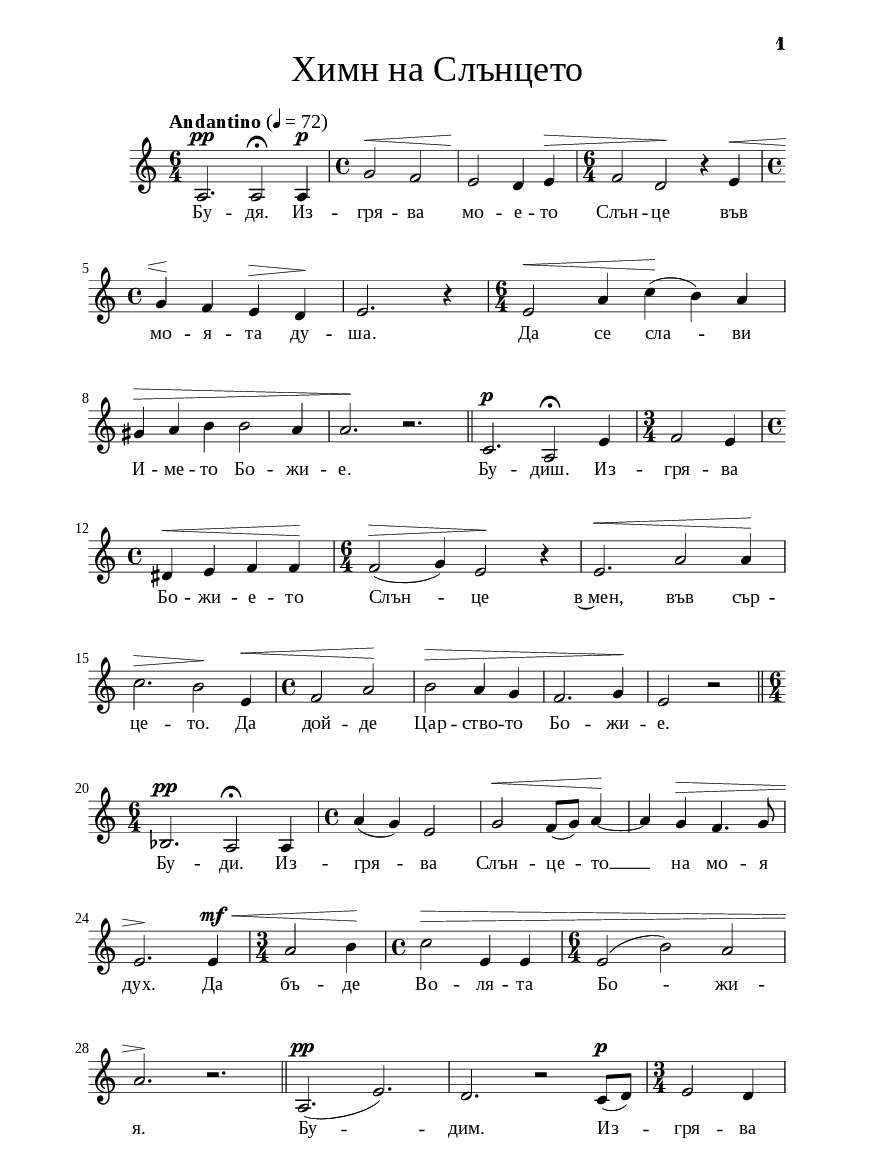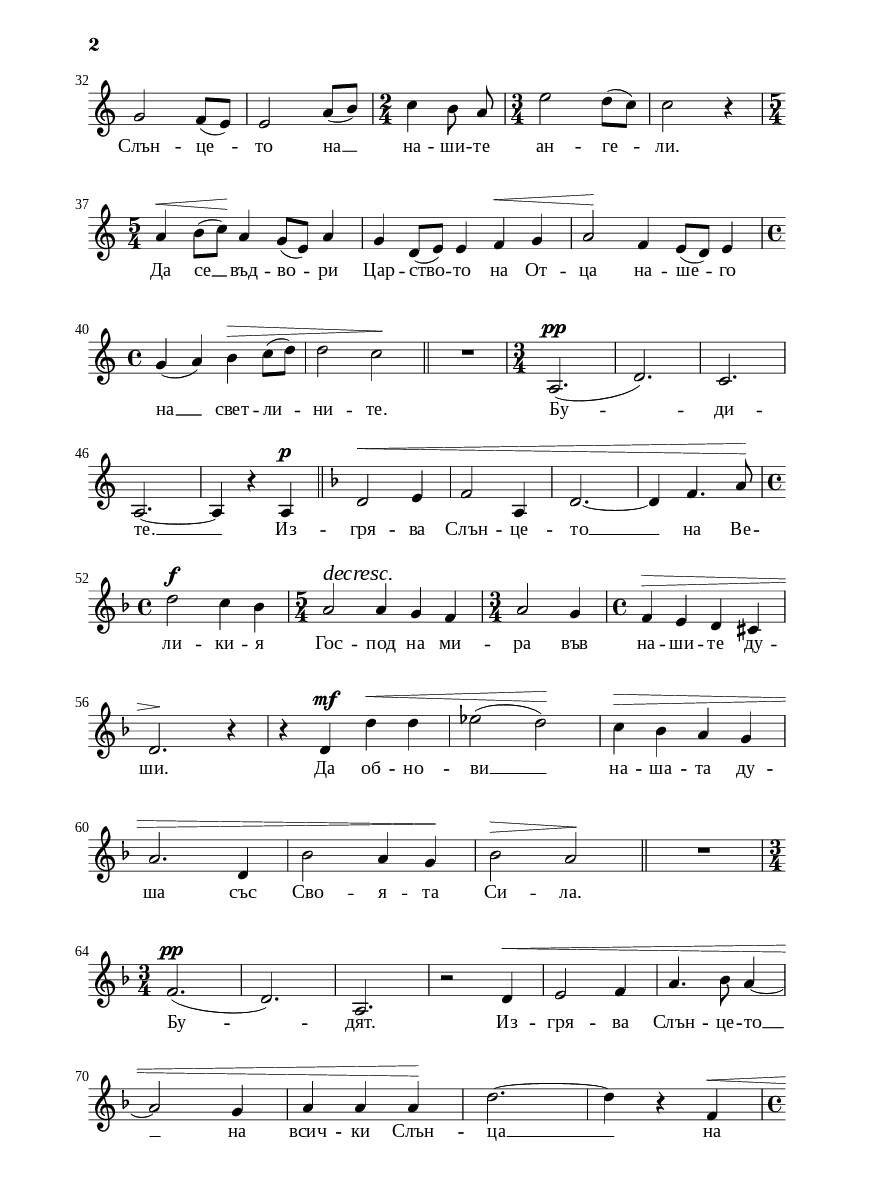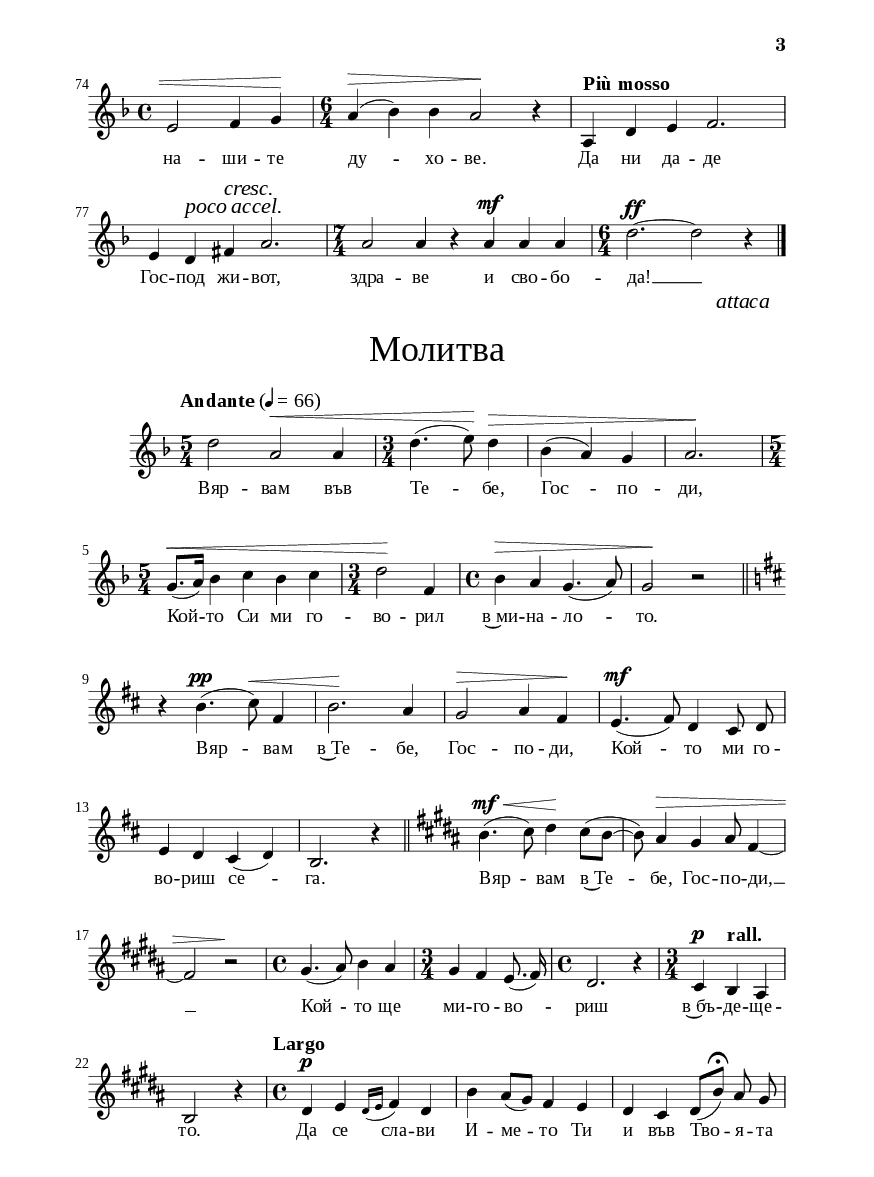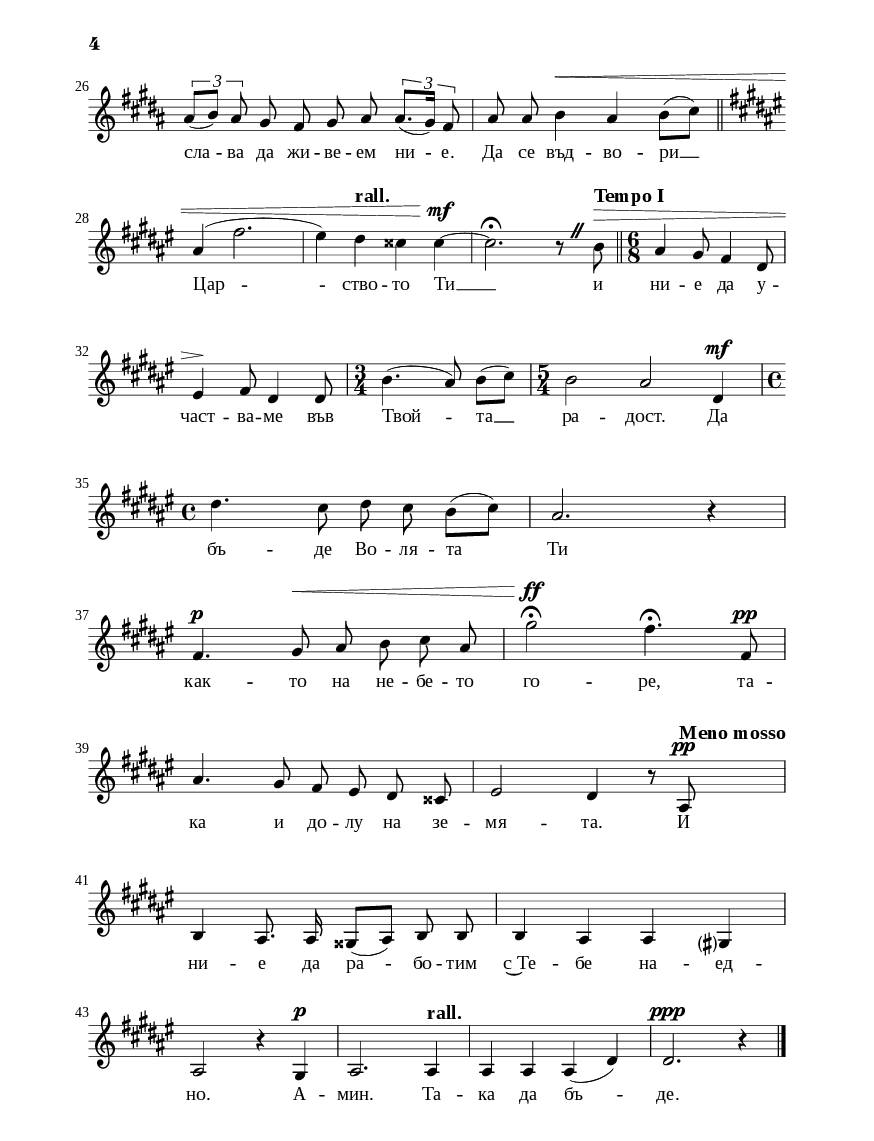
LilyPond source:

\version "2.24.4"

% include paper part and global functions
\include "include/globals.ily"

\bookpart {
  \label #'ref202
  \tocItem \markup "Химн на Слънцето"
  \paper {
    print-all-headers = ##t
    print-page-number = ##t
    print-first-page-number = ##t


    % put page numbers on the top and change the font style.
    oddHeaderMarkup = \markup
    \fill-line {
      ""
      \unless \on-first-page-of-part \fromproperty #'header:instrument
      \if \should-print-page-number \abs-fontsize #7 { \number \fromproperty #'page:page-number-string }
    }
    %% evenHeaderMarkup would inherit the value of
    %% oddHeaderMarkup if it were not defined here
    evenHeaderMarkup = \markup
    \fill-line {
      \if \should-print-page-number \abs-fontsize #7 { \number \fromproperty #'page:page-number-string }
      \unless \on-first-page-of-part \fromproperty #'header:instrument
      ""
    }

    oddFooterMarkup = \markup ""

    evenFooterMarkup = ""
    left-margin = 1.5\cm
    right-margin = 1.5\cm
    top-margin = 1\cm
    bottom-margin = 1.2\cm
    ragged-bottom = ##t % do not spread the staves to fill the whole vertical space
    top-markup-spacing.basic-distance = 0\mm % margin between page number and system for the first page
    top-system-spacing.basic-distance = 10\mm % margin between page number and system for the other pages

    % change distance between staves
    system-system-spacing =
    #'((basic-distance . 17)
       (minimum-distance . 6)
       (padding . 1)
       (stretchability . 12))
  }

  \header {
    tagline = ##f
  }

  \score {
    \include "include/score-layout.ily"
    \new Voice \relative c' {
      \clef treble
      \key a \minor
      \time 6/4
      \tempoFunc "Andantino" 4 "72"
      \autoBeamOff
      a2.^\pp  a2 ^\fermata  a4^\p | % 2
      \time 4/4  | % 2
      g'2^\<  f2 | % 3
      e2 \!  d4  e4^\> | % 4
      \time 6/4  | % 4
      f2  d2 \! r4
      \override Hairpin.to-barline = ##f
      \override Hairpin.after-line-breaking = ##t
      e4^\< \break | % 5
      \time 4/4  | % 5
      g4 \! f4  e4^\>  d4  \! | % 6
      e2. r4 | % 7
      \time 6/4  | % 7
      e2^\<  a4  c4 ( \!  b4 )
      a4 \break | % 8
      gis4^\>  a4  b4  b2  a4
      | % 9
      a2. \! r2. \bar "||"
      c,2.^\p  a2 ^\fermata  e'4 | % 11
      \time 3/4  | % 11
      f2  e4 \break | % 12
      \time 4/4  | % 12
      dis4^\<  e4  f4  f4 \! | % 13
      \time 6/4  | % 13
      f2 (^\>  g4 )  e2 \! r4 | % 14
      e2.^\<  a2  a4 \! \break | % 15
      c2.^\>  b2 \! e,4^\< | % 16
      \time 4/4  | % 16
      f2  a2  \! | % 17
      b2^\>  a4  g4 | % 18
      f2.  g4  \! | % 19
      e2 r2 \bar "||"
      \break |
      \time 6/4  |
      bes2.^\pp  a2 ^\fermata  a4 | % 21
      \time 4/4  | % 21
      a'4 (  g4 )  e2 | % 22
      g2^\<  f8 ( [  g8 ) ]  a4 ~ \! | % 23
      a4  g4^\>  f4.  g8 \break | % 24
      e2.  \! e4 \mf ^\< | % 25
      \time 3/4  | % 25
      a2  b4 \! | % 26
      \time 4/4  | % 26
      c2^\>  e,4  e4 | % 27
      \time 6/4  | % 27
      e2 (  b'2 )  a2 \break | % 28
      a2. \! r2. \bar "||"
      a,2. (^\pp  e'2. ) |
      d2. r2  c8 ( [^\p  d8 ) ] | % 31
      \time 3/4  | % 31
      e2  d4  | % 32
      \break g2  f8 ( [  e8 ) ] | % 33
      e2  a8 ( [  b8 ) ] | % 34
      \time 2/4 c4  b8  a8 | % 35
      \time 3/4 e'2  d8 ( [  c8 ) ] | % 36
      c2 r4 \break | % 37
      \time 5/4  | % 37
      a4^\<  b8 ( [  c8 ) ] \!  a4
      g8 ( [  e8 ) ]  a4 | % 38
      g4  d8 ( [  e8 ) ]  e4  f4
      ^\<  g4 | % 39
      a2  \! f4  e8 ( [  d8 ) ]
      e4 \break |
      \time 4/4  |
      g4 (  a4 )  b4^\>  c8 ( [
      d8 ) ] | % 41
      d2  c2 \! \bar "||"
      R1 | % 43
      \time 3/4  | % 43
      a,2.^\pp ( | % 44
      d2. ) | % 45
      c2. \break | % 46
      a2. ~ | % 47
      a4 r4  a4^\p \bar "||"
      \key d \minor | % 48
      d2^\<  e4 | % 49
      f2  a,4 |
      d2. ~ | % 51
      d4  f4.  a8 \! \break | % 52
      \time 4/4  | % 52
      d2^\f  c4  bes4 | % 53
      \time 5/4  | % 53
      a2 ^\markup \italic \huge "decresc."  a4  g4  f4 | % 54
      \time 3/4  | % 54
      a2  g4 | % 55
      \time 4/4  | % 55
      f4^\>  e4  d4  cis4 \break | % 56
      d2.  \! r4 | % 57
      r4  d4 ^\mf  d'4 ^\<  d4 | % 58
      es2 (  d2 ) \! | % 59
      c4  ^\>  bes4  a4  g4
      \break |
      a2.  d,4 | % 61
      bes'2  a4  g4 \! | % 62
      bes2 ^\>  a2 ^\! \bar "||"
      R1 \break | % 64
      \time 3/4  | % 64
      f2.^\pp ( | % 65
      d2. ) | % 66
      a2. |
      r2  d4 ^\< | % 68
      e2  f4 | % 69
      a4.  bes8  a4 ~  | \break
      a2  g4 | % 71
      a4  a4  a4 \! | % 72
      d2. ~  | % 73
      d4 r4  f,4 ^\< \break | % 74
      \time 4/4  | % 74
      e2  f4  g4  \! | % 75
      \time 6/4  | % 75
      a4 ( ^\>  bes4 )  bes4  a2  \!
      r4 | % 76
      \tempo"Più mosso" a,4 d4  e4
      f2. \break | % 77
      e4  d4 ^\markup{ \italic \huge {poco accel.} }
      fis4 ^\markup \italic \huge "cresc."  a2. | % 78
      \time 7/4 a2  a4 r4 a4 ^\mf  a4  a4 | % 79
      \time 6/4 d2. ~ ^\ff  d2 r4 \bar "|."
    }

    \addlyrics {
      Бу -- дя. Из -- гря -- ва мо -- е --
      то Слън -- це във мо -- я -- та ду
      -- ша. Да се сла  -- ви И -- ме --
      то Бо -- жи -- е. Бу -- диш. Из --
      гря -- ва Бо -- жи -- е -- то Слън
      -- це в~мен, във сър -- це --
      то. Да дой -- де Цар -- ство -- то
      Бо -- жи -- е. Бу -- ди. Из -- гря
      -- ва Слън -- це -- то __  на
      мо -- я дух. Да бъ -- де Во -- ля --
      та Бо -- жи -- я. Бу -- дим.
      Из -- гря -- ва Слън -- це --
      то на __ на -- ши -- те ан -- ге
      -- ли. Да се __ въд -- во --
      ри Цар -- ство -- то на От --
      ца на -- ше -- го на __  свет --
      ли -- ни -- те. Бу -- ди -- те. __
      Из -- гря -- ва Слън -- це -- то __
      на Ве -- ли -- ки -- я Гос --
      под на ми -- ра във на -- ши -- те
      ду -- ши. Да об -- но -- ви __  на --
      ша -- та ду -- ша със Сво -- я --
      та Си -- ла. Бу -- дят. Из --
      гря -- ва Слън -- це -- то __ на
      всич -- ки Слън -- ца __ на на --
      ши -- те ду -- хо -- ве. Да ни
      да -- де Гос -- под жи -- вот, здра
      -- вe и сво -- бо -- да! __
    }

    \header {
      title = \titleFunc #'ref_desc_20 "Химн на Слънцето" "Himn na Slănceto"
    }

    \midi{}

  } % score

  \markup \raise #2.8 \override #'(baseline-skip . 2) {
    \column {
      \fill-line \huge \italic { "" "" \concat {"attaca" "   " }}
    }
  }

  \label #'ref204
  \tocItem \markup "Молитва (Вярвам в теб)"

  \score {
    \include "include/score-layout.ily"

    \new Voice \relative c' {
      \clef treble
      \key d \minor
      \time 5/4
      \tempoFunc "Andante" 4 "66"
      \autoBeamOff
      \override Hairpin.to-barline = ##f
      \override Hairpin.after-line-breaking = ##t

      d'2  a2^\<
      a4 | % 81
      \time 3/4  | % 81
      d4. (  e8  \! )  d4 ^\> | % 82
      bes4 (  a4 )  g4 | % 83
      a2. \! | \time 5/4 \break % 84

      g8. ( [  ^\<  a16 ) ]  bes4  c4
      bes4  c4 | % 85
      \time 3/4  | % 85
      d2 \!  f,4 | % 86
      \time 4/4 bes4  ^\>  a4  g4. (  a8 ) | % 87
      g2 \! r2 \bar "||" | \break % 88

      \key b \minor | % 88
      r4  b4. ( ^\pp  cis8 ) ^\<  fis,4 | % 89
      b2.  \! a4 |
      g2^\>  a4  fis4  \! | % 91
      e4. ( ^\mf  fis8 )  d4  cis8
      d8 | \break % 92
      e4  d4  cis4 (  d4 ) | % 93
      b2. r4 \bar "||"
      | % 94
      \key b \major | % 94
      b'4. (^\mf ^\<  cis8 )  dis4 \!
      cis8 ( [  b8 ~ ] | % 95
      b8 )  ais4 ^\>  gis4  ais8
      fis4 ~ | \break % 96
      fis2 r2 \! | % 97
      \time 4/4 gis4. (  ais8 )  b4  ais4 | % 98
      \time 3/4 gis4  fis4  e8. (  fis16 ) | % 99
      \time 4/4 dis2. r4  |
      \time 3/4  |
      cis4 ^\p  \tempo "rall. " b4 ais4 | \break % 101
      b2 r4 | % 102
      \time 4/4  | % 102
      \tempo"Largo" dis4^\p  e4 \grace {
        dis16 ( [  e16 ]
      }
      fis4 )  dis4
      | % 103
      b'4  ais8 ( [  gis8 ) ]  fis4
      e4 | % 104
      dis4  cis4  dis8 ( [  b'8 )
      ^\fermata ]  ais8  gis8 \break | % 105
      \times 2/3  {
        ais8 ( [  b8 )]  ais8
      }
      gis8  fis8  gis8  ais8
      \times 2/3  {
        ais8. ( [  gis16 )  ] fis8
      }
      | % 106
      ais8  ais8  b4 ^\<  ais4
      b8 ( [  cis8 ) ] \bar "||"
      | % 107
      \key dis \minor | \break % 107
      ais4 (  fis'2. | % 108
      eis4 )  \tempo"rall." dis4
      cisis4  cisis4 ~
      ^\mf | % 109
      cisis2. ^\fermata r8 \caesura \tempo"Tempo I" b8
      ^\> | \bar "||"
      \time 6/8  |
      ais4  gis8  fis4  dis8 \break | % 111
      eis4  \! fis8 \!  dis4  dis8 | % 112
      \time 3/4  | % 112
      b'4. (  ais8 )  b8 ( [  cis8
      ) ] | % 113
      \time 5/4  | % 113
      b2  ais2  dis,4 ^\mf | \break % 114
      \time 4/4  | % 114
      dis'4.  cis8  dis8
      cis8   b8 ( [  cis8 ) ] | % 115
      ais2. r4 \break  | % 116
      fis4. ^\p  gis8 ^\<  ais8   b8
      cis8  ais8  | % 117
      gis'2 ^\fermata \! ^\ff  fis4. ^\fermata
      fis,8 ^\pp | \break % 118
      ais4.  gis8  fis8 eis8
      dis8  cisis8  | % 119
      eis2  dis4 r8  \tempo "Meno mosso" ais8^\pp


      | \break
      b4  ais8.  ais16  gisis8 ( [
      ais8 ) ]  b8  b8 | % 121
      b4  ais4  ais4  gis?4 \break | % 122
      ais2 r4  gis4 ^\p | % 123
      ais2.  \tempo "rall." ais4 |
      ais4 ais4 ais4 ( dis4 ) | % 124
      dis2. \! ^\ppp r4 \bar "|."


    }
    \addlyrics {
      Вяр --
      вам във Те -- бе, Гос -- по
      -- ди, Кой -- то Си ми го -- во
      -- рил в~ми -- на -- ло -- то. Вяр -- вам в~Те -- бе, Гос -- по
      -- ди, Кой -- то ми го -- во --
      риш се -- га. Вяр -- вам
      в~Те -- бе, Гос -- по -- ди, __
      Кой -- то ще ми -- го -- во
      -- риш в~бъ -- де -- ще -- то. Да
      се  сла -- ви И -- ме --
      то Ти и във Тво -- я -- та
      сла -- ва да жи -- ве -- ем ни
      -- е. Да се въд -- во -- ри __
      Цар -- ство -- то Ти __
      и ни -- е да у -- част -- ва -- ме
      във Твой -- та __ ра -- дост.
      Да бъ -- де Во -- ля -- та Ти
      как -- то на не -- бе -- то го --
      ре, та -- ка и до -- лу на зе --
      мя -- та. И ни -- е да ра -- бо
      -- тим с~Те -- бе на -- ед -- но. А
      -- мин. Та -- ка да бъ -- де.}

      \header {
        title = \titleFunc #'ref_desc_14 "Молитва" "Molitva"
      }

      \midi{}

    } % score


  } % bookpart

  % Più mosso
  %
